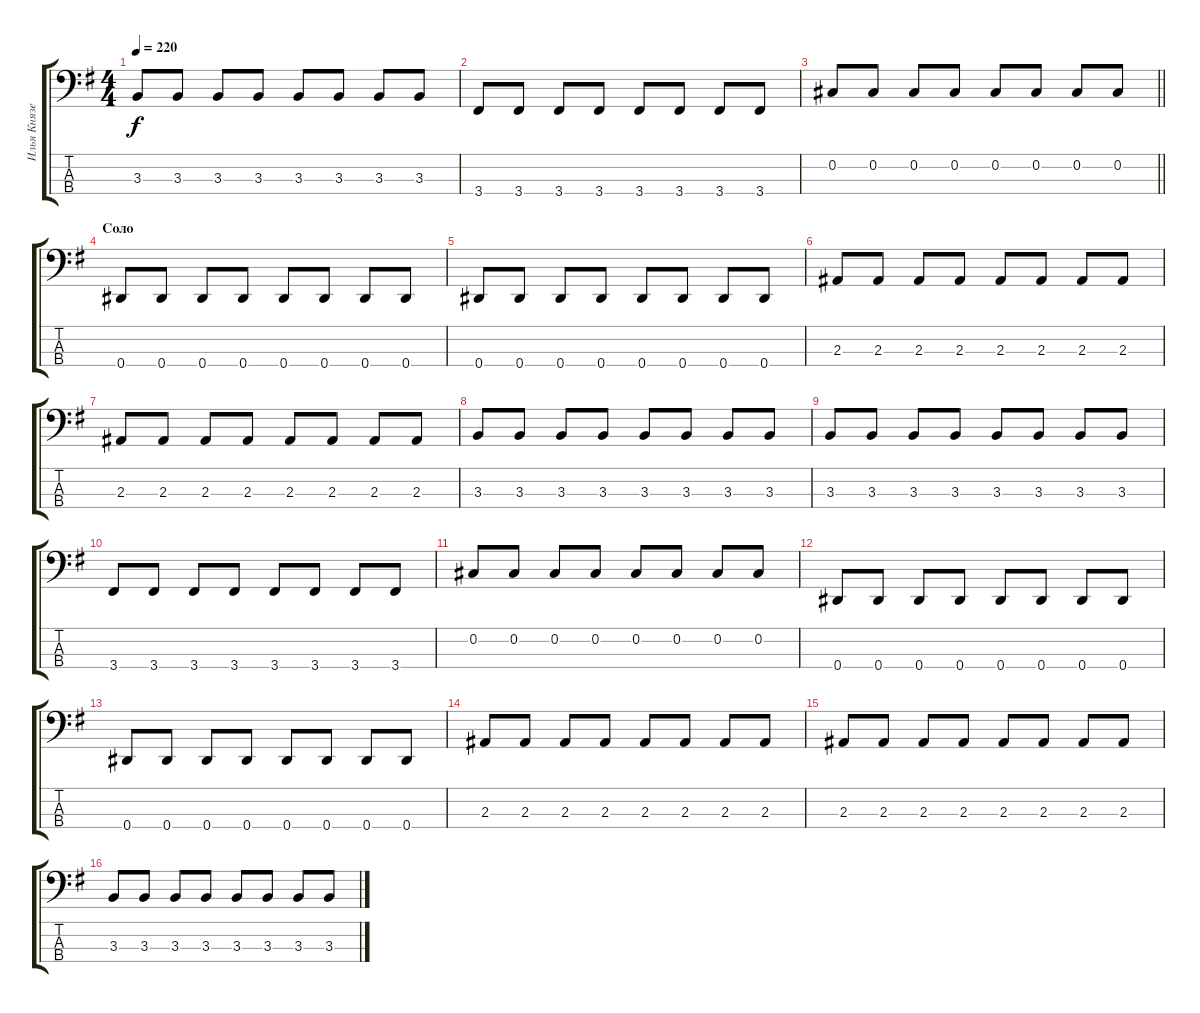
\track ("Илья Князев" "Илья Князе") {instrument electricbasspick}
\staff {score tabs}
\tuning (Gb2 Db2 Ab1 Eb1) {hide}
\ts (4 4)
\tempo 220
\clef f4
\ks g
3.3.8{dy f} 3.3.8 3.3.8 3.3.8 3.3.8 3.3.8 3.3.8 3.3.8 |
3.4.8 3.4.8 3.4.8 3.4.8 3.4.8 3.4.8 3.4.8 3.4.8 |
\barLineRight lightlight
0.2.8 0.2.8 0.2.8 0.2.8 0.2.8 0.2.8 0.2.8 0.2.8 |
\section ("" "Соло")
0.4.8 0.4.8 0.4.8 0.4.8 0.4.8 0.4.8 0.4.8 0.4.8 |
0.4.8 0.4.8 0.4.8 0.4.8 0.4.8 0.4.8 0.4.8 0.4.8 |
2.3.8 2.3.8 2.3.8 2.3.8 2.3.8 2.3.8 2.3.8 2.3.8 |
2.3.8 2.3.8 2.3.8 2.3.8 2.3.8 2.3.8 2.3.8 2.3.8 |
3.3.8 3.3.8 3.3.8 3.3.8 3.3.8 3.3.8 3.3.8 3.3.8 |
3.3.8 3.3.8 3.3.8 3.3.8 3.3.8 3.3.8 3.3.8 3.3.8 |
3.4.8 3.4.8 3.4.8 3.4.8 3.4.8 3.4.8 3.4.8 3.4.8 |
0.2.8 0.2.8 0.2.8 0.2.8 0.2.8 0.2.8 0.2.8 0.2.8 |
0.4.8 0.4.8 0.4.8 0.4.8 0.4.8 0.4.8 0.4.8 0.4.8 |
0.4.8 0.4.8 0.4.8 0.4.8 0.4.8 0.4.8 0.4.8 0.4.8 |
2.3.8 2.3.8 2.3.8 2.3.8 2.3.8 2.3.8 2.3.8 2.3.8 |
2.3.8 2.3.8 2.3.8 2.3.8 2.3.8 2.3.8 2.3.8 2.3.8 |
3.3.8 3.3.8 3.3.8 3.3.8 3.3.8 3.3.8 3.3.8 3.3.8
